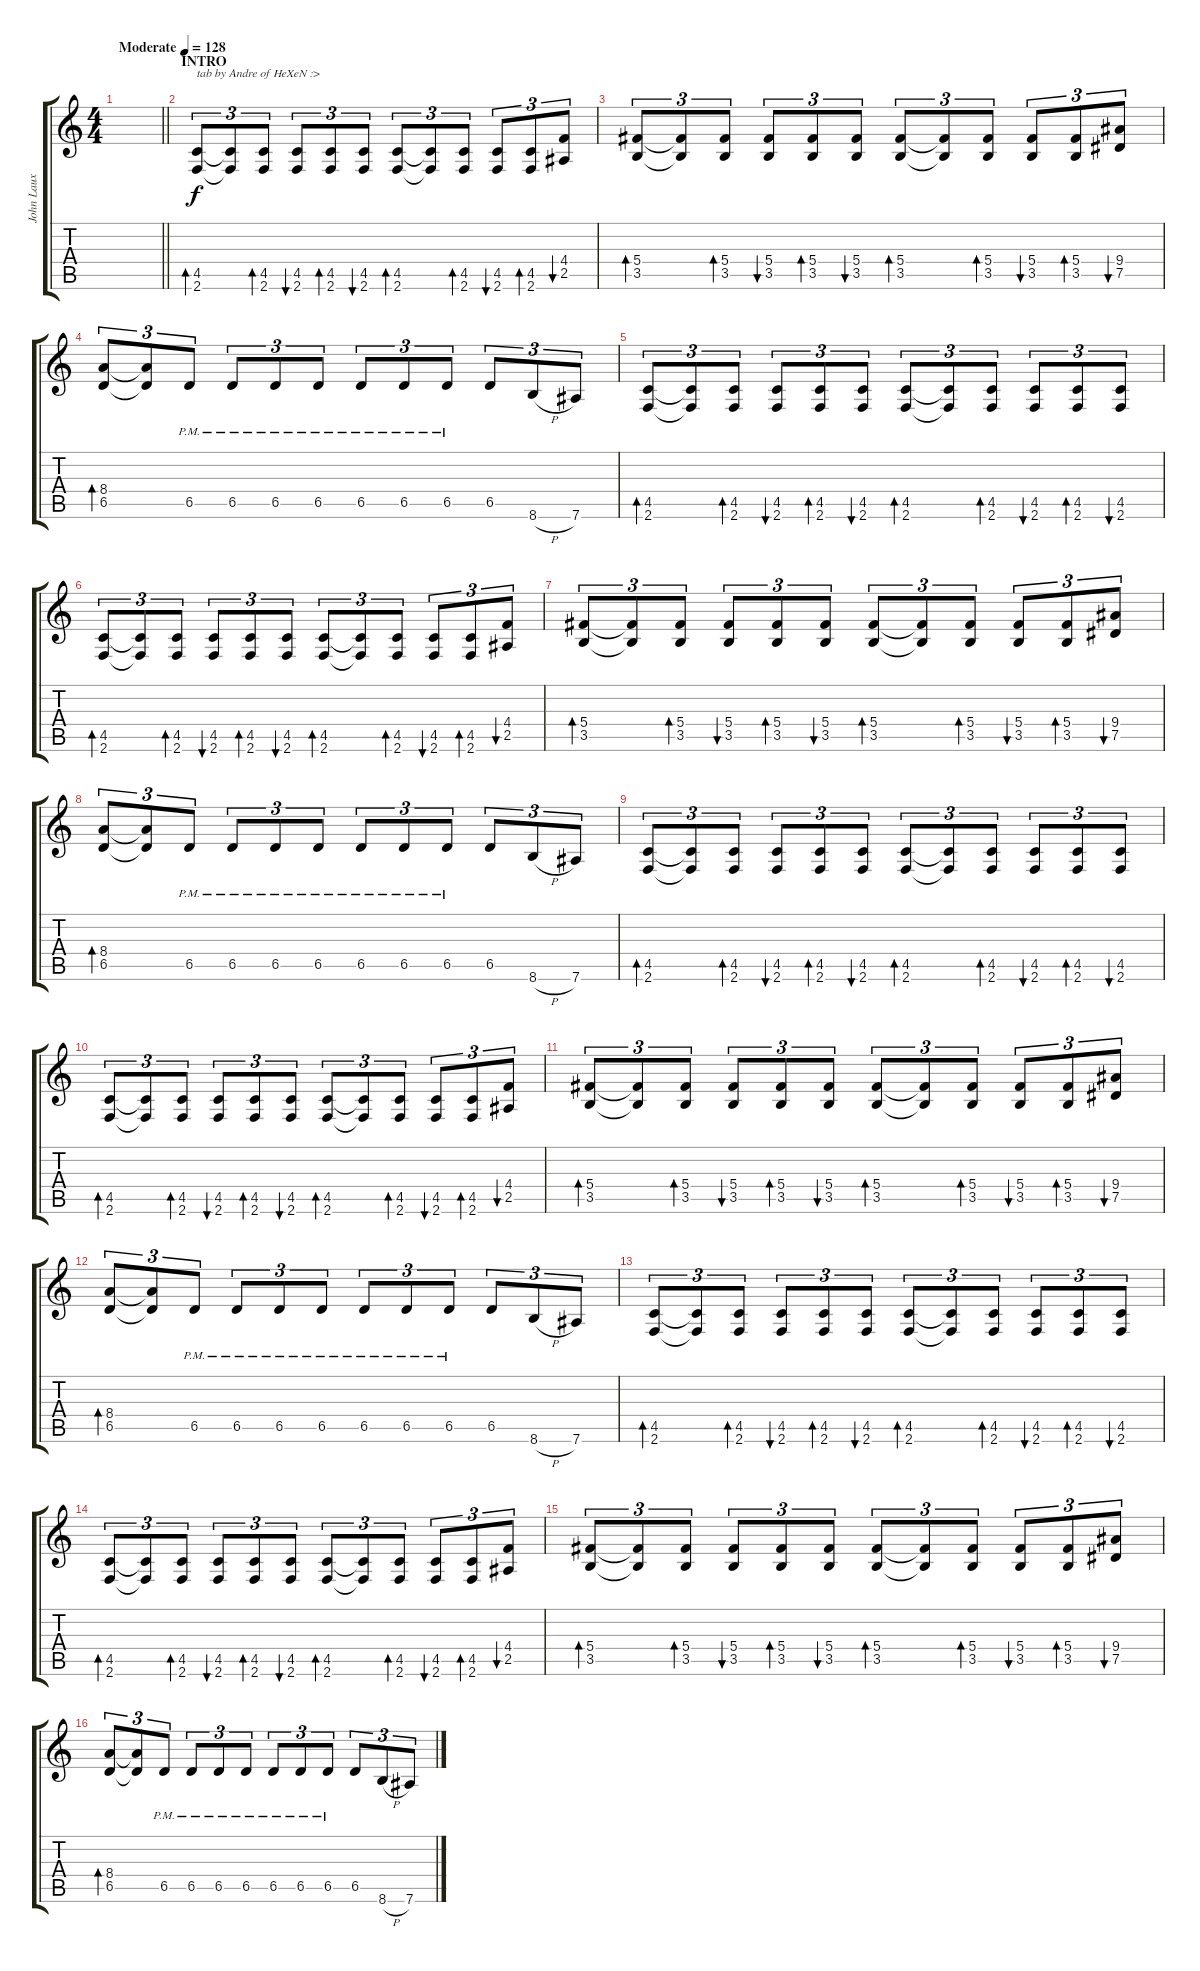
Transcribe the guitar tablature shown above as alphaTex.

\track ("John Laux" "John Laux") {instrument distortionguitar}
\staff {score tabs}
\tuning (Eb4 Bb3 Gb3 Db3 Ab2 Eb2) {hide}
\ts (4 4)
\tempo (128 "Moderate")
\clef g2
\barLineRight lightlight
\ks c
|
\section ("" "INTRO")
(4.5 2.6).8{tu (3 2) bd 60 txt "tab by Andre of HeXeN :>"} (4.5{t} 2.6{t}).8{tu (3 2)} (4.5 2.6).8{tu (3 2) bd 60} (4.5 2.6).8{tu (3 2) bu 60} (4.5 2.6).8{tu (3 2) bd 60} (4.5 2.6).8{tu (3 2) bu 60} (4.5 2.6).8{tu (3 2) bd 60} (4.5{t} 2.6{t}).8{tu (3 2)} (4.5 2.6).8{tu (3 2) bd 60} (4.5 2.6).8{tu (3 2) bu 60} (4.5 2.6).8{tu (3 2) bd 60} (4.4 2.5).8{tu (3 2) bu 60} |
(5.4 3.5).8{tu (3 2) bd 60} (5.4{t} 3.5{t}).8{tu (3 2)} (5.4 3.5).8{tu (3 2) bd 60} (5.4 3.5).8{tu (3 2) bu 60} (5.4 3.5).8{tu (3 2) bd 60} (5.4 3.5).8{tu (3 2) bu 60} (5.4 3.5).8{tu (3 2) bd 60} (5.4{t} 3.5{t}).8{tu (3 2)} (5.4 3.5).8{tu (3 2) bd 60} (5.4 3.5).8{tu (3 2) bu 60} (5.4 3.5).8{tu (3 2) bd 60} (9.4 7.5).8{tu (3 2) bu 60} |
(8.4 6.5).8{tu (3 2) bd 60} (8.4{t} 6.5{t}).8{tu (3 2)} 6.5{pm}.8{tu (3 2)} 6.5{pm}.8{tu (3 2)} 6.5{pm}.8{tu (3 2)} 6.5{pm}.8{tu (3 2)} 6.5{pm}.8{tu (3 2)} 6.5{pm}.8{tu (3 2)} 6.5{pm}.8{tu (3 2)} 6.5.8{tu (3 2)} 8.6{h}.8{tu (3 2)} 7.6.8{tu (3 2)} |
(4.5 2.6).8{tu (3 2) bd 60} (4.5{t} 2.6{t}).8{tu (3 2)} (4.5 2.6).8{tu (3 2) bd 60} (4.5 2.6).8{tu (3 2) bu 60} (4.5 2.6).8{tu (3 2) bd 60} (4.5 2.6).8{tu (3 2) bu 60} (4.5 2.6).8{tu (3 2) bd 60} (4.5{t} 2.6{t}).8{tu (3 2)} (4.5 2.6).8{tu (3 2) bd 60} (4.5 2.6).8{tu (3 2) bu 60} (4.5 2.6).8{tu (3 2) bd 60} (4.5 2.6).8{tu (3 2) bu 60} |
(4.5 2.6).8{tu (3 2) bd 60} (4.5{t} 2.6{t}).8{tu (3 2)} (4.5 2.6).8{tu (3 2) bd 60} (4.5 2.6).8{tu (3 2) bu 60} (4.5 2.6).8{tu (3 2) bd 60} (4.5 2.6).8{tu (3 2) bu 60} (4.5 2.6).8{tu (3 2) bd 60} (4.5{t} 2.6{t}).8{tu (3 2)} (4.5 2.6).8{tu (3 2) bd 60} (4.5 2.6).8{tu (3 2) bu 60} (4.5 2.6).8{tu (3 2) bd 60} (4.4 2.5).8{tu (3 2) bu 60} |
(5.4 3.5).8{tu (3 2) bd 60} (5.4{t} 3.5{t}).8{tu (3 2)} (5.4 3.5).8{tu (3 2) bd 60} (5.4 3.5).8{tu (3 2) bu 60} (5.4 3.5).8{tu (3 2) bd 60} (5.4 3.5).8{tu (3 2) bu 60} (5.4 3.5).8{tu (3 2) bd 60} (5.4{t} 3.5{t}).8{tu (3 2)} (5.4 3.5).8{tu (3 2) bd 60} (5.4 3.5).8{tu (3 2) bu 60} (5.4 3.5).8{tu (3 2) bd 60} (9.4 7.5).8{tu (3 2) bu 60} |
(8.4 6.5).8{tu (3 2) bd 60} (8.4{t} 6.5{t}).8{tu (3 2)} 6.5{pm}.8{tu (3 2)} 6.5{pm}.8{tu (3 2)} 6.5{pm}.8{tu (3 2)} 6.5{pm}.8{tu (3 2)} 6.5{pm}.8{tu (3 2)} 6.5{pm}.8{tu (3 2)} 6.5{pm}.8{tu (3 2)} 6.5.8{tu (3 2)} 8.6{h}.8{tu (3 2)} 7.6.8{tu (3 2)} |
(4.5 2.6).8{tu (3 2) bd 60} (4.5{t} 2.6{t}).8{tu (3 2)} (4.5 2.6).8{tu (3 2) bd 60} (4.5 2.6).8{tu (3 2) bu 60} (4.5 2.6).8{tu (3 2) bd 60} (4.5 2.6).8{tu (3 2) bu 60} (4.5 2.6).8{tu (3 2) bd 60} (4.5{t} 2.6{t}).8{tu (3 2)} (4.5 2.6).8{tu (3 2) bd 60} (4.5 2.6).8{tu (3 2) bu 60} (4.5 2.6).8{tu (3 2) bd 60} (4.5 2.6).8{tu (3 2) bu 60} |
(4.5 2.6).8{tu (3 2) bd 60} (4.5{t} 2.6{t}).8{tu (3 2)} (4.5 2.6).8{tu (3 2) bd 60} (4.5 2.6).8{tu (3 2) bu 60} (4.5 2.6).8{tu (3 2) bd 60} (4.5 2.6).8{tu (3 2) bu 60} (4.5 2.6).8{tu (3 2) bd 60} (4.5{t} 2.6{t}).8{tu (3 2)} (4.5 2.6).8{tu (3 2) bd 60} (4.5 2.6).8{tu (3 2) bu 60} (4.5 2.6).8{tu (3 2) bd 60} (4.4 2.5).8{tu (3 2) bu 60} |
(5.4 3.5).8{tu (3 2) bd 60} (5.4{t} 3.5{t}).8{tu (3 2)} (5.4 3.5).8{tu (3 2) bd 60} (5.4 3.5).8{tu (3 2) bu 60} (5.4 3.5).8{tu (3 2) bd 60} (5.4 3.5).8{tu (3 2) bu 60} (5.4 3.5).8{tu (3 2) bd 60} (5.4{t} 3.5{t}).8{tu (3 2)} (5.4 3.5).8{tu (3 2) bd 60} (5.4 3.5).8{tu (3 2) bu 60} (5.4 3.5).8{tu (3 2) bd 60} (9.4 7.5).8{tu (3 2) bu 60} |
(8.4 6.5).8{tu (3 2) bd 60} (8.4{t} 6.5{t}).8{tu (3 2)} 6.5{pm}.8{tu (3 2)} 6.5{pm}.8{tu (3 2)} 6.5{pm}.8{tu (3 2)} 6.5{pm}.8{tu (3 2)} 6.5{pm}.8{tu (3 2)} 6.5{pm}.8{tu (3 2)} 6.5{pm}.8{tu (3 2)} 6.5.8{tu (3 2)} 8.6{h}.8{tu (3 2)} 7.6.8{tu (3 2)} |
(4.5 2.6).8{tu (3 2) bd 60} (4.5{t} 2.6{t}).8{tu (3 2)} (4.5 2.6).8{tu (3 2) bd 60} (4.5 2.6).8{tu (3 2) bu 60} (4.5 2.6).8{tu (3 2) bd 60} (4.5 2.6).8{tu (3 2) bu 60} (4.5 2.6).8{tu (3 2) bd 60} (4.5{t} 2.6{t}).8{tu (3 2)} (4.5 2.6).8{tu (3 2) bd 60} (4.5 2.6).8{tu (3 2) bu 60} (4.5 2.6).8{tu (3 2) bd 60} (4.5 2.6).8{tu (3 2) bu 60} |
(4.5 2.6).8{tu (3 2) bd 60} (4.5{t} 2.6{t}).8{tu (3 2)} (4.5 2.6).8{tu (3 2) bd 60} (4.5 2.6).8{tu (3 2) bu 60} (4.5 2.6).8{tu (3 2) bd 60} (4.5 2.6).8{tu (3 2) bu 60} (4.5 2.6).8{tu (3 2) bd 60} (4.5{t} 2.6{t}).8{tu (3 2)} (4.5 2.6).8{tu (3 2) bd 60} (4.5 2.6).8{tu (3 2) bu 60} (4.5 2.6).8{tu (3 2) bd 60} (4.4 2.5).8{tu (3 2) bu 60} |
(5.4 3.5).8{tu (3 2) bd 60} (5.4{t} 3.5{t}).8{tu (3 2)} (5.4 3.5).8{tu (3 2) bd 60} (5.4 3.5).8{tu (3 2) bu 60} (5.4 3.5).8{tu (3 2) bd 60} (5.4 3.5).8{tu (3 2) bu 60} (5.4 3.5).8{tu (3 2) bd 60} (5.4{t} 3.5{t}).8{tu (3 2)} (5.4 3.5).8{tu (3 2) bd 60} (5.4 3.5).8{tu (3 2) bu 60} (5.4 3.5).8{tu (3 2) bd 60} (9.4 7.5).8{tu (3 2) bu 60} |
(8.4 6.5).8{tu (3 2) bd 60} (8.4{t} 6.5{t}).8{tu (3 2)} 6.5{pm}.8{tu (3 2)} 6.5{pm}.8{tu (3 2)} 6.5{pm}.8{tu (3 2)} 6.5{pm}.8{tu (3 2)} 6.5{pm}.8{tu (3 2)} 6.5{pm}.8{tu (3 2)} 6.5{pm}.8{tu (3 2)} 6.5.8{tu (3 2)} 8.6{h}.8{tu (3 2)} 7.6.8{tu (3 2)}
